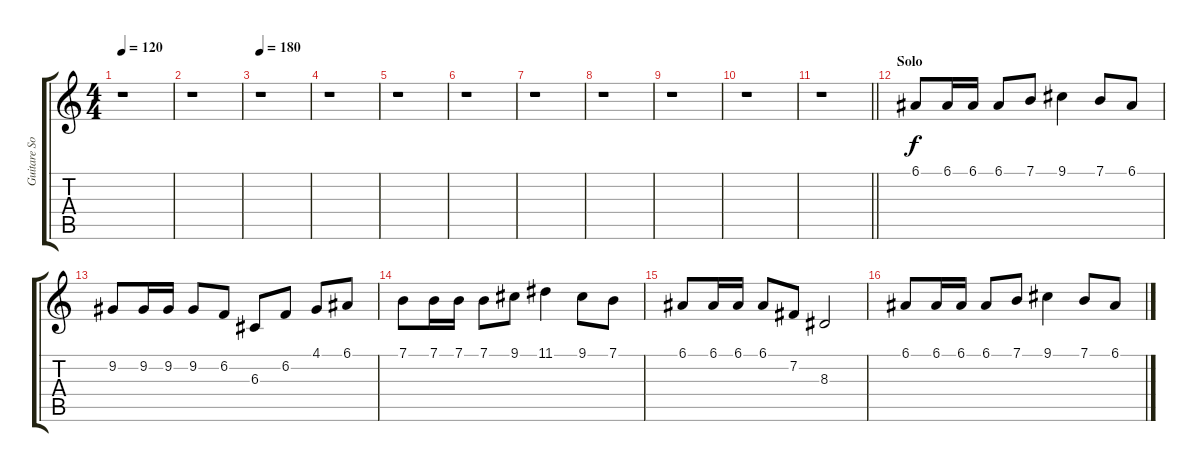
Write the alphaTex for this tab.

\track ("Guitare Solo" "Guitare So") {instrument harpsichord}
\staff {score tabs}
\tuning (E4 B3 G3 D3 A2 E2) {hide}
\ts (4 4)
\tempo 120
\clef g2
\ks c
r.1{dy f} |
r.1 |
\tempo 180
r.1 |
r.1 |
r.1 |
r.1 |
r.1 |
r.1 |
r.1 |
r.1 |
\barLineRight lightlight
r.1 |
\section ("" "Solo")
6.1.8{volume 15 balance 11 instrument overdrivenguitar} 6.1.16 6.1.16 6.1.8 7.1.8 9.1.4 7.1.8 6.1.8 |
9.2.8 9.2.16 9.2.16 9.2.8 6.2.8 6.3.8 6.2.8 4.1.8 6.1.8 |
7.1.8 7.1.16 7.1.16 7.1.8 9.1.8 11.1.4 9.1.8 7.1.8 |
6.1.8 6.1.16 6.1.16 6.1.8 7.2.8 8.3.2 |
6.1.8 6.1.16 6.1.16 6.1.8 7.1.8 9.1.4 7.1.8 6.1.8
